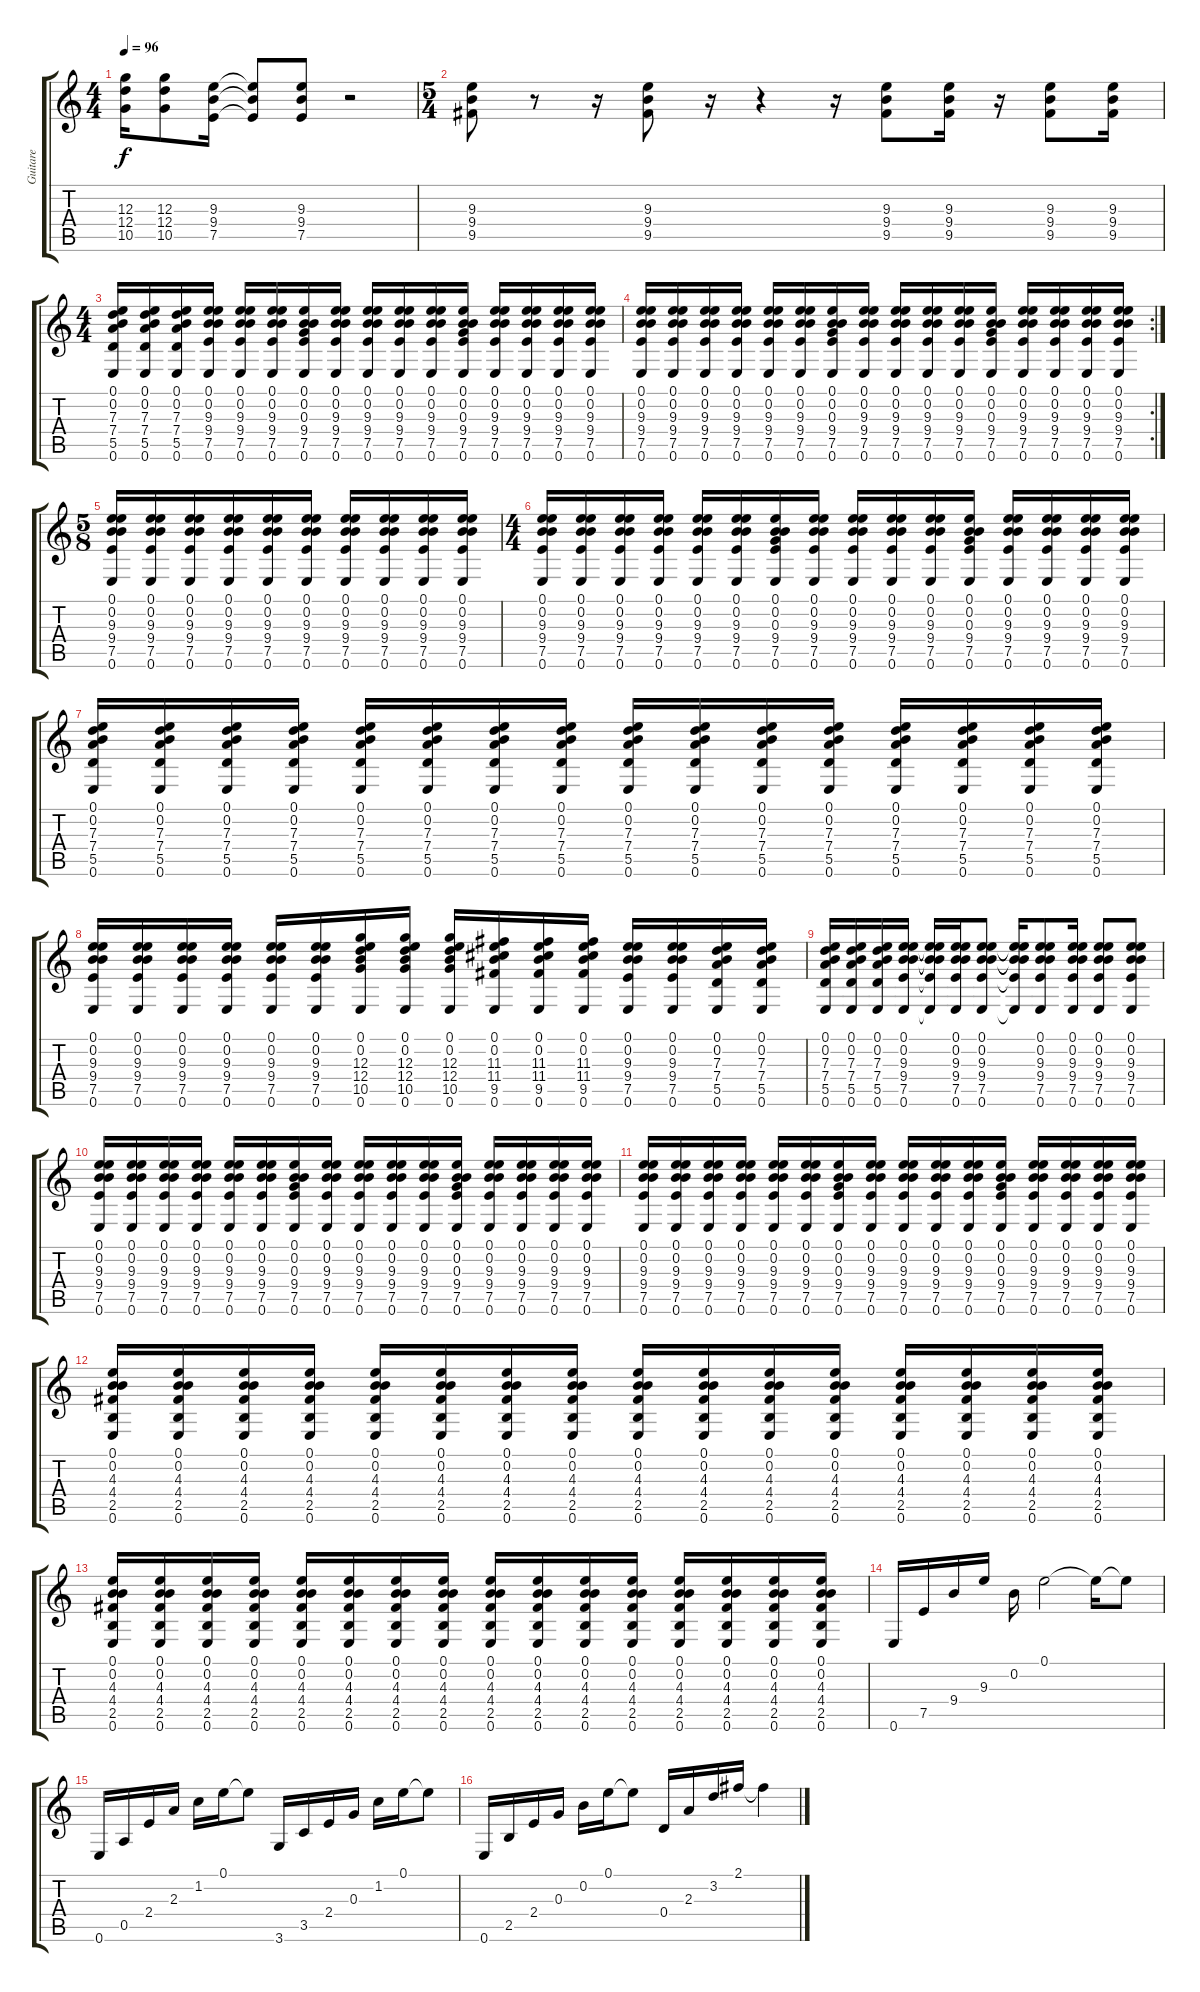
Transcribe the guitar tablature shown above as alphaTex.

\track ("Guitare" "Guitare") {instrument acousticguitarnylon}
\staff {score tabs}
\tuning (E4 B3 G3 D3 A2 E2) {hide}
\ts (4 4)
\tempo 96
\clef g2
\ks c
(12.3 12.4 10.5).16{dy f} (12.3 12.4 10.5).8 (9.3 9.4 7.5).16 (9.3{t} 9.4{t} 7.5{t}).8 (9.3 9.4 7.5).8 r.2 |
\ts (5 4)
(9.3 9.4 9.5).8 r.8 r.16 (9.3 9.4 9.5).8 r.16 r.4 r.16 (9.3 9.4 9.5).8 (9.3 9.4 9.5).16 r.16 (9.3 9.4 9.5).8 (9.3 9.4 9.5).16 |
\ts (4 4)
(0.1 0.2 7.3 7.4 5.5 0.6).16 (0.1 0.2 7.3 7.4 5.5 0.6).16 (0.1 0.2 7.3 7.4 5.5 0.6).16 (0.1 0.2 9.3 9.4 7.5 0.6).16 (0.1 0.2 9.3 9.4 7.5 0.6).16 (0.1 0.2 9.3 9.4 7.5 0.6).16 (0.1 0.2 0.3 9.4 7.5 0.6).16 (0.1 0.2 9.3 9.4 7.5 0.6).16 (0.1 0.2 9.3 9.4 7.5 0.6).16 (0.1 0.2 9.3 9.4 7.5 0.6).16 (0.1 0.2 9.3 9.4 7.5 0.6).16 (0.1 0.2 0.3 9.4 7.5 0.6).16 (0.1 0.2 9.3 9.4 7.5 0.6).16 (0.1 0.2 9.3 9.4 7.5 0.6).16 (0.1 0.2 9.3 9.4 7.5 0.6).16 (0.1 0.2 9.3 9.4 7.5 0.6).16 |
\rc 2
(0.1 0.2 9.3 9.4 7.5 0.6).16 (0.1 0.2 9.3 9.4 7.5 0.6).16 (0.1 0.2 9.3 9.4 7.5 0.6).16 (0.1 0.2 9.3 9.4 7.5 0.6).16 (0.1 0.2 9.3 9.4 7.5 0.6).16 (0.1 0.2 9.3 9.4 7.5 0.6).16 (0.1 0.2 0.3 9.4 7.5 0.6).16 (0.1 0.2 9.3 9.4 7.5 0.6).16 (0.1 0.2 9.3 9.4 7.5 0.6).16 (0.1 0.2 9.3 9.4 7.5 0.6).16 (0.1 0.2 9.3 9.4 7.5 0.6).16 (0.1 0.2 0.3 9.4 7.5 0.6).16 (0.1 0.2 9.3 9.4 7.5 0.6).16 (0.1 0.2 9.3 9.4 7.5 0.6).16 (0.1 0.2 9.3 9.4 7.5 0.6).16 (0.1 0.2 9.3 9.4 7.5 0.6).16 |
\ts (5 8)
(0.1 0.2 9.3 9.4 7.5 0.6).16 (0.1 0.2 9.3 9.4 7.5 0.6).16 (0.1 0.2 9.3 9.4 7.5 0.6).16 (0.1 0.2 9.3 9.4 7.5 0.6).16 (0.1 0.2 9.3 9.4 7.5 0.6).16 (0.1 0.2 9.3 9.4 7.5 0.6).16 (0.1 0.2 9.3 9.4 7.5 0.6).16 (0.1 0.2 9.3 9.4 7.5 0.6).16 (0.1 0.2 9.3 9.4 7.5 0.6).16 (0.1 0.2 9.3 9.4 7.5 0.6).16 |
\ts (4 4)
(0.1 0.2 9.3 9.4 7.5 0.6).16 (0.1 0.2 9.3 9.4 7.5 0.6).16 (0.1 0.2 9.3 9.4 7.5 0.6).16 (0.1 0.2 9.3 9.4 7.5 0.6).16 (0.1 0.2 9.3 9.4 7.5 0.6).16 (0.1 0.2 9.3 9.4 7.5 0.6).16 (0.1 0.2 0.3 9.4 7.5 0.6).16 (0.1 0.2 9.3 9.4 7.5 0.6).16 (0.1 0.2 9.3 9.4 7.5 0.6).16 (0.1 0.2 9.3 9.4 7.5 0.6).16 (0.1 0.2 9.3 9.4 7.5 0.6).16 (0.1 0.2 0.3 9.4 7.5 0.6).16 (0.1 0.2 9.3 9.4 7.5 0.6).16 (0.1 0.2 9.3 9.4 7.5 0.6).16 (0.1 0.2 9.3 9.4 7.5 0.6).16 (0.1 0.2 9.3 9.4 7.5 0.6).16 |
(0.1 0.2 7.3 7.4 5.5 0.6).16 (0.1 0.2 7.3 7.4 5.5 0.6).16 (0.1 0.2 7.3 7.4 5.5 0.6).16 (0.1 0.2 7.3 7.4 5.5 0.6).16 (0.1 0.2 7.3 7.4 5.5 0.6).16 (0.1 0.2 7.3 7.4 5.5 0.6).16 (0.1 0.2 7.3 7.4 5.5 0.6).16 (0.1 0.2 7.3 7.4 5.5 0.6).16 (0.1 0.2 7.3 7.4 5.5 0.6).16 (0.1 0.2 7.3 7.4 5.5 0.6).16 (0.1 0.2 7.3 7.4 5.5 0.6).16 (0.1 0.2 7.3 7.4 5.5 0.6).16 (0.1 0.2 7.3 7.4 5.5 0.6).16 (0.1 0.2 7.3 7.4 5.5 0.6).16 (0.1 0.2 7.3 7.4 5.5 0.6).16 (0.1 0.2 7.3 7.4 5.5 0.6).16 |
(0.1 0.2 9.3 9.4 7.5 0.6).16 (0.1 0.2 9.3 9.4 7.5 0.6).16 (0.1 0.2 9.3 9.4 7.5 0.6).16 (0.1 0.2 9.3 9.4 7.5 0.6).16 (0.1 0.2 9.3 9.4 7.5 0.6).16 (0.1 0.2 9.3 9.4 7.5 0.6).16 (0.1 0.2 12.3 12.4 10.5 0.6).16 (0.1 0.2 12.3 12.4 10.5 0.6).16 (0.1 0.2 12.3 12.4 10.5 0.6).16 (0.1 0.2 11.3 11.4 9.5 0.6).16 (0.1 0.2 11.3 11.4 9.5 0.6).16 (0.1 0.2 11.3 11.4 9.5 0.6).16 (0.1 0.2 9.3 9.4 7.5 0.6).16 (0.1 0.2 9.3 9.4 7.5 0.6).16 (0.1 0.2 7.3 7.4 5.5 0.6).16 (0.1 0.2 7.3 7.4 5.5 0.6).16 |
(0.1 0.2 7.3 7.4 5.5 0.6).16 (0.1 0.2 7.3 7.4 5.5 0.6).16 (0.1 0.2 7.3 7.4 5.5 0.6).16 (0.1 0.2 9.3 9.4 7.5 0.6).16 (0.1{t} 0.2{t} 9.3{t} 9.4{t} 7.5{t} 0.6{t}).16 (0.1 0.2 9.3 9.4 7.5 0.6).16 (0.1 0.2 9.3 9.4 7.5 0.6).8 (0.1{t} 0.2{t} 9.3{t} 9.4{t} 7.5{t} 0.6{t}).16 (0.1 0.2 9.3 9.4 7.5 0.6).8 (0.1 0.2 9.3 9.4 7.5 0.6).16 (0.1 0.2 9.3 9.4 7.5 0.6).8 (0.1 0.2 9.3 9.4 7.5 0.6).8 |
(0.1 0.2 9.3 9.4 7.5 0.6).16 (0.1 0.2 9.3 9.4 7.5 0.6).16 (0.1 0.2 9.3 9.4 7.5 0.6).16 (0.1 0.2 9.3 9.4 7.5 0.6).16 (0.1 0.2 9.3 9.4 7.5 0.6).16 (0.1 0.2 9.3 9.4 7.5 0.6).16 (0.1 0.2 0.3 9.4 7.5 0.6).16 (0.1 0.2 9.3 9.4 7.5 0.6).16 (0.1 0.2 9.3 9.4 7.5 0.6).16 (0.1 0.2 9.3 9.4 7.5 0.6).16 (0.1 0.2 9.3 9.4 7.5 0.6).16 (0.1 0.2 0.3 9.4 7.5 0.6).16 (0.1 0.2 9.3 9.4 7.5 0.6).16 (0.1 0.2 9.3 9.4 7.5 0.6).16 (0.1 0.2 9.3 9.4 7.5 0.6).16 (0.1 0.2 9.3 9.4 7.5 0.6).16 |
(0.1 0.2 9.3 9.4 7.5 0.6).16 (0.1 0.2 9.3 9.4 7.5 0.6).16 (0.1 0.2 9.3 9.4 7.5 0.6).16 (0.1 0.2 9.3 9.4 7.5 0.6).16 (0.1 0.2 9.3 9.4 7.5 0.6).16 (0.1 0.2 9.3 9.4 7.5 0.6).16 (0.1 0.2 0.3 9.4 7.5 0.6).16 (0.1 0.2 9.3 9.4 7.5 0.6).16 (0.1 0.2 9.3 9.4 7.5 0.6).16 (0.1 0.2 9.3 9.4 7.5 0.6).16 (0.1 0.2 9.3 9.4 7.5 0.6).16 (0.1 0.2 0.3 9.4 7.5 0.6).16 (0.1 0.2 9.3 9.4 7.5 0.6).16 (0.1 0.2 9.3 9.4 7.5 0.6).16 (0.1 0.2 9.3 9.4 7.5 0.6).16 (0.1 0.2 9.3 9.4 7.5 0.6).16 |
(0.1 0.2 4.3 4.4 2.5 0.6).16 (0.1 0.2 4.3 4.4 2.5 0.6).16 (0.1 0.2 4.3 4.4 2.5 0.6).16 (0.1 0.2 4.3 4.4 2.5 0.6).16 (0.1 0.2 4.3 4.4 2.5 0.6).16 (0.1 0.2 4.3 4.4 2.5 0.6).16 (0.1 0.2 4.3 4.4 2.5 0.6).16 (0.1 0.2 4.3 4.4 2.5 0.6).16 (0.1 0.2 4.3 4.4 2.5 0.6).16 (0.1 0.2 4.3 4.4 2.5 0.6).16 (0.1 0.2 4.3 4.4 2.5 0.6).16 (0.1 0.2 4.3 4.4 2.5 0.6).16 (0.1 0.2 4.3 4.4 2.5 0.6).16 (0.1 0.2 4.3 4.4 2.5 0.6).16 (0.1 0.2 4.3 4.4 2.5 0.6).16 (0.1 0.2 4.3 4.4 2.5 0.6).16 |
(0.1 0.2 4.3 4.4 2.5 0.6).16 (0.1 0.2 4.3 4.4 2.5 0.6).16 (0.1 0.2 4.3 4.4 2.5 0.6).16 (0.1 0.2 4.3 4.4 2.5 0.6).16 (0.1 0.2 4.3 4.4 2.5 0.6).16 (0.1 0.2 4.3 4.4 2.5 0.6).16 (0.1 0.2 4.3 4.4 2.5 0.6).16 (0.1 0.2 4.3 4.4 2.5 0.6).16 (0.1 0.2 4.3 4.4 2.5 0.6).16 (0.1 0.2 4.3 4.4 2.5 0.6).16 (0.1 0.2 4.3 4.4 2.5 0.6).16 (0.1 0.2 4.3 4.4 2.5 0.6).16 (0.1 0.2 4.3 4.4 2.5 0.6).16 (0.1 0.2 4.3 4.4 2.5 0.6).16 (0.1 0.2 4.3 4.4 2.5 0.6).16 (0.1 0.2 4.3 4.4 2.5 0.6).16 |
0.6.16 7.5.16 9.4.16 9.3.16 0.2.16 0.1.2 0.1{t}.16 0.1{t}.8 |
0.6.16 0.5.16 2.4.16 2.3.16 1.2.16 0.1.16 0.1{t}.8 3.6.16 3.5.16 2.4.16 0.3.16 1.2.16 0.1.16 0.1{t}.8 |
0.6.16 2.5.16 2.4.16 0.3.16 0.2.16 0.1.16 0.1{t}.8 0.4.16 2.3.16 3.2.16 2.1.16 2.1{t}.4
